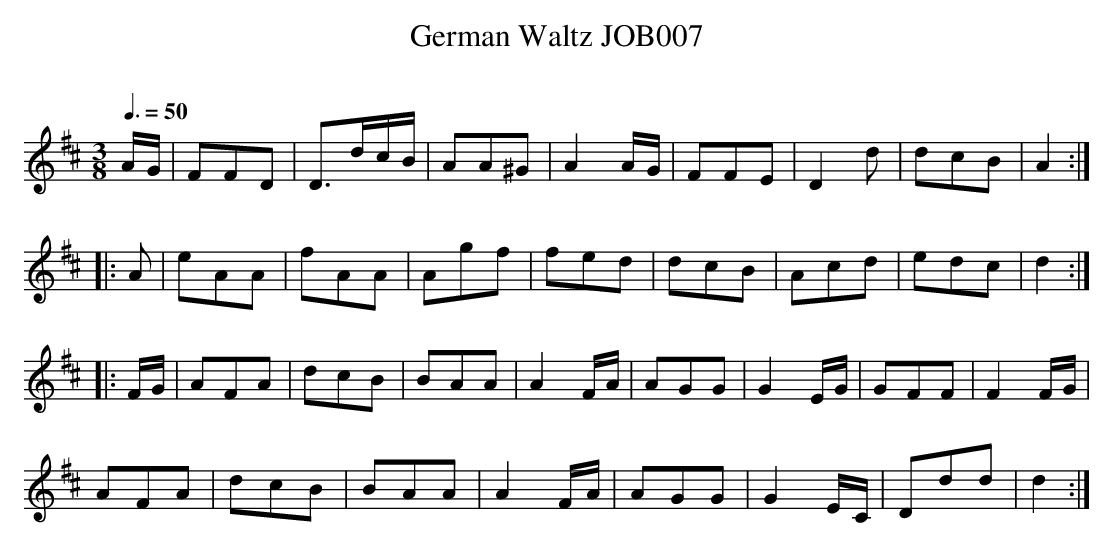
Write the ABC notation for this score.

X:1
T:German Waltz JOB007
M:3/8
L:1/8
O:
Q:3/8=50
K:D
A/G/|FFD|D3/2d/c/B/|AA^G|A2A/G/|FFE|D2d|dcB|A2:|
|:A|eAA|fAA|Agf|fed|dcB|Acd|edc|d2:|
|:F/G/|AFA|dcB|BAA|A2F/A/|AGG|G2E/G/|GFF|F2F/G/|
AFA|dcB|BAA|A2F/A/|AGG|G2E/C/|Ddd|d2:|
